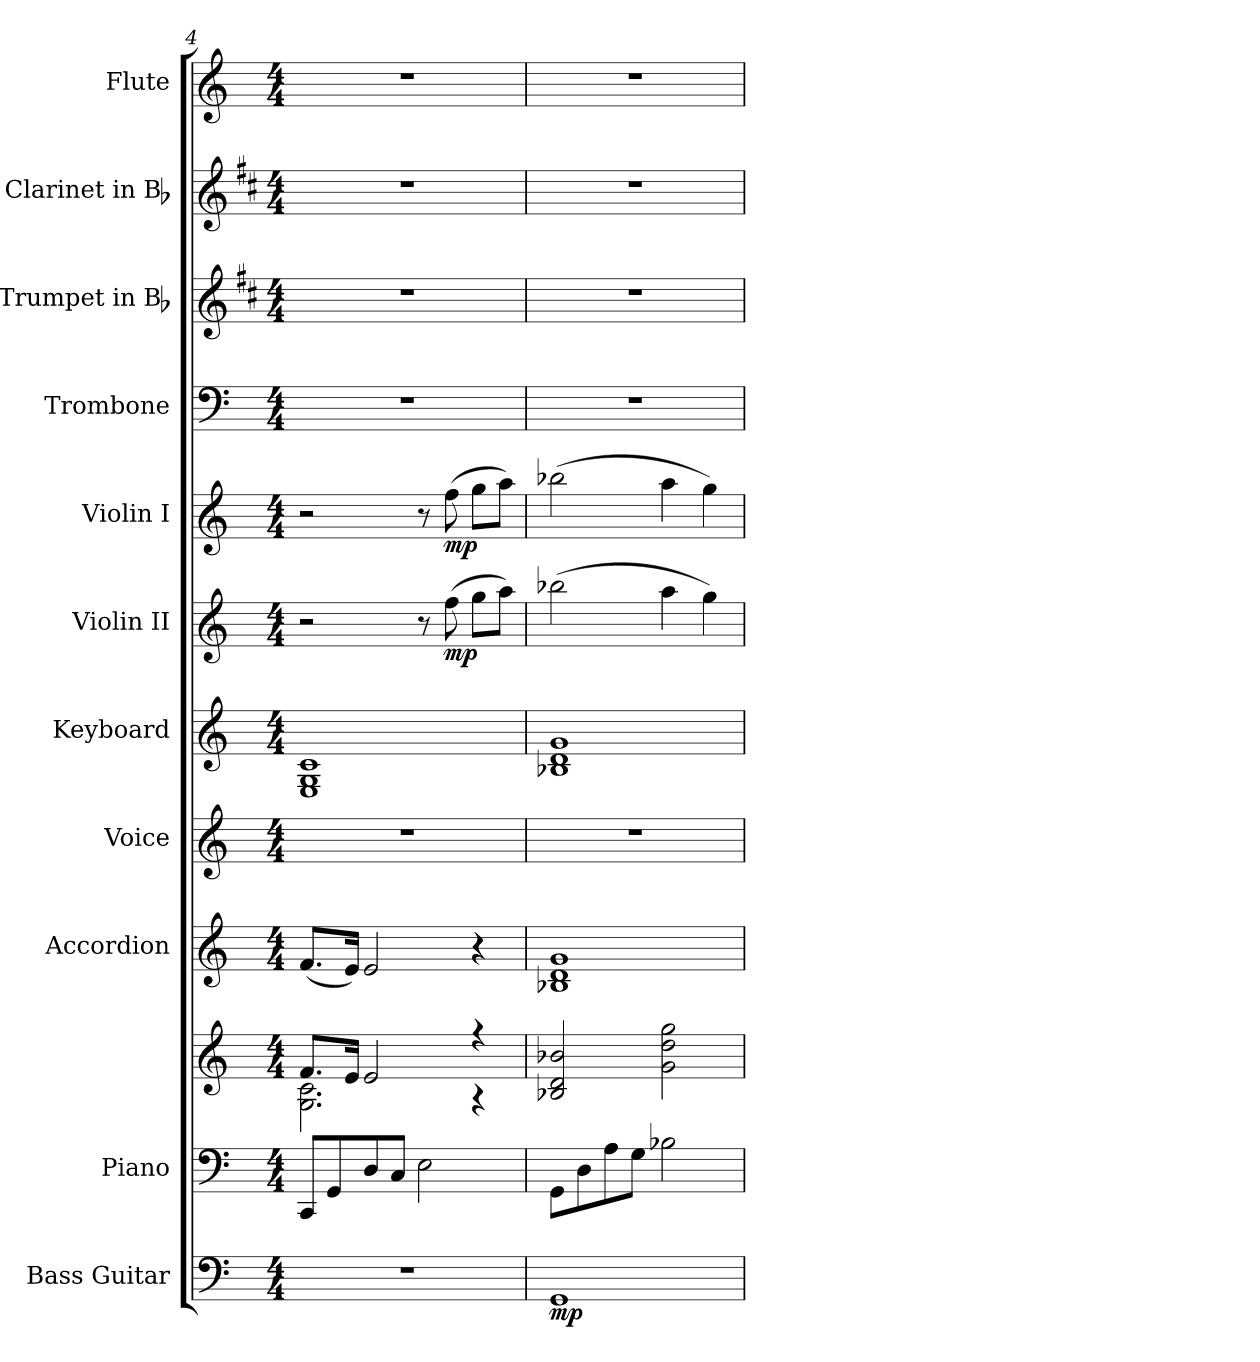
**kern	**dynam	**kern	**kern	**kern	**kern	**kern	**kern	**dynam	**kern	**dynam	**kern	**kern	**kern	**kern
*part11	*part11	*part10	*part10	*part9	*part8	*part7	*part6	*part6	*part5	*part5	*part4	*part3	*part2	*part1
*staff12	*staff12	*staff11	*staff10	*staff9	*staff8	*staff7	*staff6	*staff6	*staff5	*staff5	*staff4	*staff3	*staff2	*staff1
*I"Bass Guitar	*	*I"Piano	*	*I"Accordion	*I"Voice	*I"Keyboard	*I"Violin II	*	*I"Violin I	*	*I"Trombone	*I"Trumpet in Bb	*I"Clarinet in Bb	*I"Flute
*I'Bass	*	*I'Pno.	*	*I'Accord.	*I'Voice	*I'Kbd.	*I'Vln. II	*	*I'Vln. I	*	*I'Tbn.	*I'Tpt.	*I'Cl.	*I'Fl.
*clefF4	*	*clefF4	*clefG2	*clefG2	*clefG2	*clefG2	*clefG2	*	*clefG2	*	*clefF4	*clefG2	*clefG2	*clefG2
*ITrd7c12	*	*	*	*	*	*	*	*	*	*	*ITrd8c14	*ITrd1c2	*ITrd1c2	*
*k[]	*	*k[]	*k[]	*k[]	*k[]	*k[]	*k[]	*	*k[]	*	*k[]	*k[]	*k[]	*k[]
*C:	*	*C:	*C:	*C:	*C:	*C:	*C:	*	*C:	*	*C:	*C:	*C:	*C:
*M4/4	*	*M4/4	*M4/4	*M4/4	*M4/4	*M4/4	*M4/4	*	*M4/4	*	*M4/4	*M4/4	*M4/4	*M4/4
=4	=4	=4	=4	=4	=4	=4	=4	=4	=4	=4	=4	=4	=4	=4
*	*	*	*^	*	*	*	*	*	*	*	*	*	*	*
1r	.	8CCi/L	8.fi/L	2.Gi\ 2.ci	(8.fi/L	1r	1Ei 1Gi 1ci	2r	.	2r	.	1r	1r	1r	1r
.	.	8GGi/	.	.	.	.	.	.	.	.	.	.	.	.	.
.	.	.	16ei/Jk	.	16ei/Jk)	.	.	.	.	.	.	.	.	.	.
.	.	8Di/	2ei/	.	2ei/	.	.	.	.	.	.	.	.	.	.
.	.	8Ci/J	.	.	.	.	.	.	.	.	.	.	.	.	.
.	.	2Ei\	.	.	.	.	.	8r	.	8r	.	.	.	.	.
.	.	.	.	.	.	.	.	(8ffi\	mp	(8ffi\	mp	.	.	.	.
.	.	.	4r	4r	4r	.	.	8ggi\L	.	8ggi\L	.	.	.	.	.
.	.	.	.	.	.	.	.	8aai\J)	.	8aai\J)	.	.	.	.	.
*	*	*	*v	*v	*	*	*	*	*	*	*	*	*	*	*
=5	=5	=5	=5	=5	=5	=5	=5	=5	=5	=5	=5	=5	=5	=5
1GGGi	mp	8GGi\L	2B-Xi/ 2di 2b-Xi	1B-Xi 1di 1gi	1r	1B-Xi 1di 1gi	(2bb-Xi\	.	(2bb-Xi\	.	1r	1r	1r	1r
.	.	8Di\	.	.	.	.	.	.	.	.	.	.	.	.
.	.	8Ai\	.	.	.	.	.	.	.	.	.	.	.	.
.	.	8Gi\J	.	.	.	.	.	.	.	.	.	.	.	.
.	.	2B-Xi\	2gi\ 2ddi 2ggi	.	.	.	4aai\	.	4aai\	.	.	.	.	.
.	.	.	.	.	.	.	4ggi\)	.	4ggi\)	.	.	.	.	.
=	=	=	=	=	=	=	=	=	=	=	=	=	=	=
*-	*-	*-	*-	*-	*-	*-	*-	*-	*-	*-	*-	*-	*-	*-
